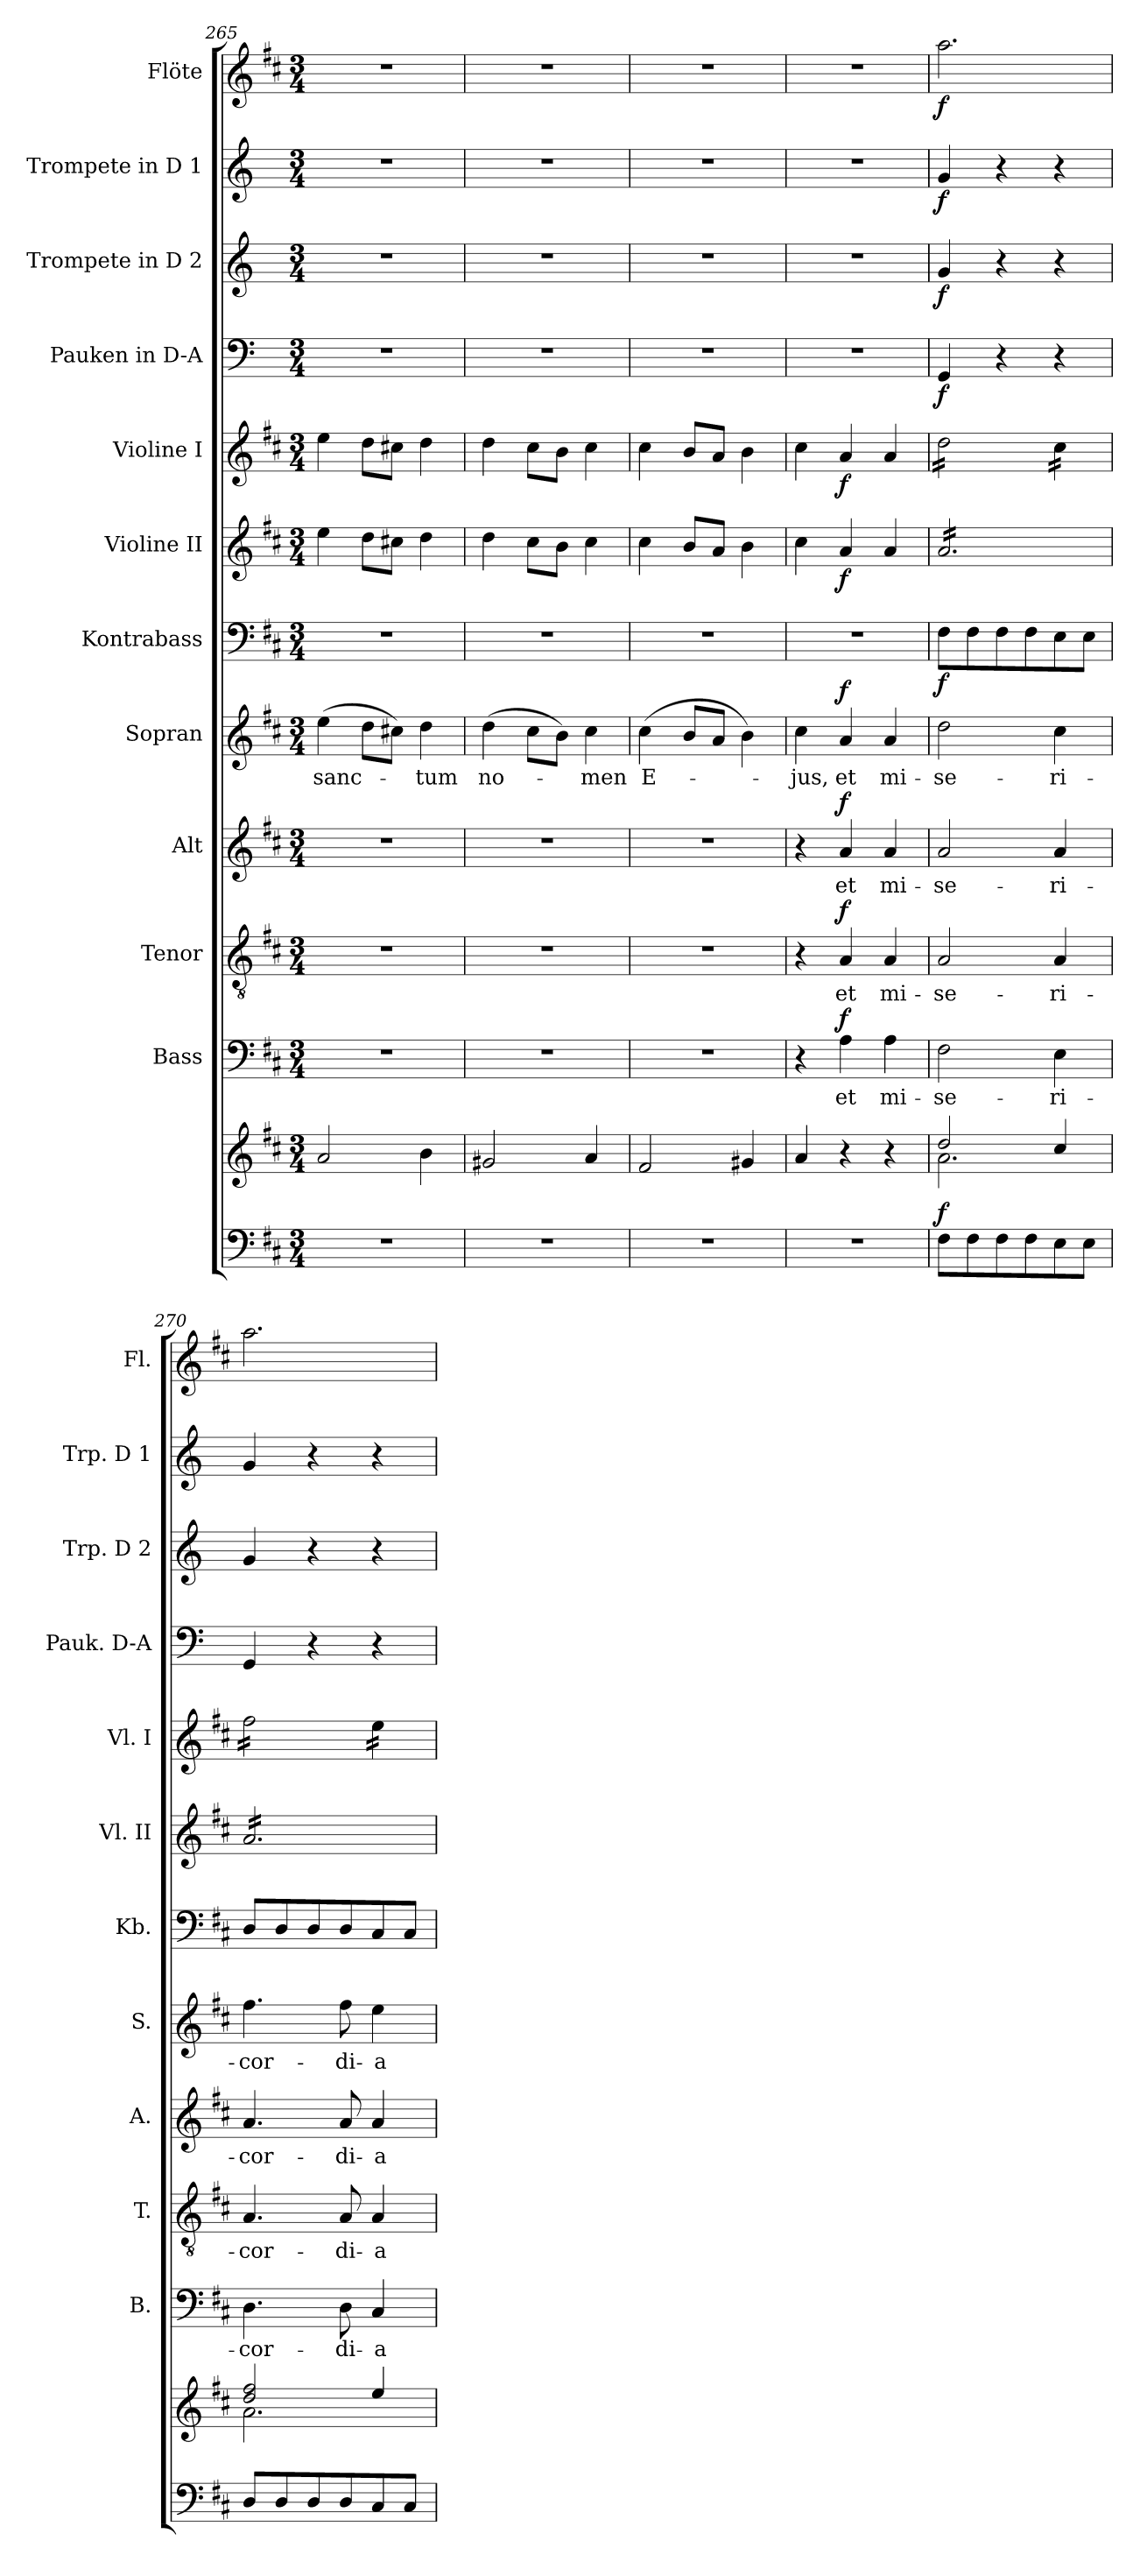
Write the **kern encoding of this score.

**kern	**kern	**dynam	**kern	**text	**dynam	**kern	**text	**dynam	**kern	**text	**dynam	**kern	**text	**dynam	**kern	**dynam	**kern	**dynam	**kern	**dynam	**kern	**dynam	**kern	**dynam	**kern	**dynam	**kern	**dynam
*part12	*part12	*part12	*part11	*part11	*part11	*part10	*part10	*part10	*part9	*part9	*part9	*part8	*part8	*part8	*part7	*part7	*part6	*part6	*part5	*part5	*part4	*part4	*part3	*part3	*part2	*part2	*part1	*part1
*staff13	*staff12	*staff12/13	*staff11	*staff11	*staff11	*staff10	*staff10	*staff10	*staff9	*staff9	*staff9	*staff8	*staff8	*staff8	*staff7	*staff7	*staff6	*staff6	*staff5	*staff5	*staff4	*staff4	*staff3	*staff3	*staff2	*staff2	*staff1	*staff1
*	*	*	*I"Bass	*	*	*I"Tenor	*	*	*I"Alt	*	*	*I"Sopran	*	*	*I"Kontrabass	*	*I"Violine II	*	*I"Violine I	*	*I"Pauken in D-A	*	*I"Trompete in D 2	*	*I"Trompete in D 1	*	*I"Flöte	*
*	*	*	*I'B.	*	*	*I'T.	*	*	*I'A.	*	*	*I'S.	*	*	*I'Kb.	*	*I'Vl. II	*	*I'Vl. I	*	*I'Pauk. D-A	*	*I'Trp. D 2	*	*I'Trp. D 1	*	*I'Fl.	*
*clefF4	*clefG2	*	*clefF4	*	*	*clefGv2	*	*	*clefG2	*	*	*clefG2	*	*	*clefF4	*	*clefG2	*	*clefG2	*	*clefF4	*	*clefG2	*	*clefG2	*	*clefG2	*
*	*	*	*	*	*	*	*	*	*	*	*	*	*	*	*ITrd7c12	*	*	*	*	*	*ITrd-1c-2	*	*ITrd-1c-2	*	*ITrd-1c-2	*	*	*
*k[f#c#]	*k[f#c#]	*	*k[f#c#]	*	*	*k[f#c#]	*	*	*k[f#c#]	*	*	*k[f#c#]	*	*	*k[f#c#]	*	*k[f#c#]	*	*k[f#c#]	*	*k[f#c#]	*	*k[f#c#]	*	*k[f#c#]	*	*k[f#c#]	*
*D:	*D:	*	*D:	*	*	*D:	*	*	*D:	*	*	*D:	*	*	*D:	*	*D:	*	*D:	*	*D:	*	*D:	*	*D:	*	*D:	*
*M3/4	*M3/4	*	*M3/4	*	*	*M3/4	*	*	*M3/4	*	*	*M3/4	*	*	*M3/4	*	*M3/4	*	*M3/4	*	*M3/4	*	*M3/4	*	*M3/4	*	*M3/4	*
=265	=265	=265	=265	=265	=265	=265	=265	=265	=265	=265	=265	=265	=265	=265	=265	=265	=265	=265	=265	=265	=265	=265	=265	=265	=265	=265	=265	=265
!	!	!	!	!	!	!	!	!	!	!	!	!	!LO:LY:b	!	!	!	!	!	!	!	!	!	!	!	!	!	!	!
2.r	2a/	.	2.r	.	.	2.r	.	.	2.r	.	.	(>4ee\	sanc-	.	2.r	.	4ee\	.	4ee\	.	2.r	.	2.r	.	2.r	.	2.r	.
.	.	.	.	.	.	.	.	.	.	.	.	8dd\L	.	.	.	.	8dd\L	.	8dd\L	.	.	.	.	.	.	.	.	.
.	.	.	.	.	.	.	.	.	.	.	.	8cc#X\J)	.	.	.	.	8cc#X\J	.	8cc#X\J	.	.	.	.	.	.	.	.	.
!	!	!	!	!	!	!	!	!	!	!	!	!	!LO:LY:b	!	!	!	!	!	!	!	!	!	!	!	!	!	!	!
.	4b\	.	.	.	.	.	.	.	.	.	.	4dd\	-tum	.	.	.	4dd\	.	4dd\	.	.	.	.	.	.	.	.	.
=266	=266	=266	=266	=266	=266	=266	=266	=266	=266	=266	=266	=266	=266	=266	=266	=266	=266	=266	=266	=266	=266	=266	=266	=266	=266	=266	=266	=266
!	!	!	!	!	!	!	!	!	!	!	!	!	!LO:LY:b	!	!	!	!	!	!	!	!	!	!	!	!	!	!	!
2.r	2g#X/	.	2.r	.	.	2.r	.	.	2.r	.	.	(>4dd\	no-	.	2.r	.	4dd\	.	4dd\	.	2.r	.	2.r	.	2.r	.	2.r	.
.	.	.	.	.	.	.	.	.	.	.	.	8cc#\L	.	.	.	.	8cc#\L	.	8cc#\L	.	.	.	.	.	.	.	.	.
.	.	.	.	.	.	.	.	.	.	.	.	8b\J)	.	.	.	.	8b\J	.	8b\J	.	.	.	.	.	.	.	.	.
!	!	!	!	!	!	!	!	!	!	!	!	!	!LO:LY:b	!	!	!	!	!	!	!	!	!	!	!	!	!	!	!
.	4a/	.	.	.	.	.	.	.	.	.	.	4cc#\	-men	.	.	.	4cc#\	.	4cc#\	.	.	.	.	.	.	.	.	.
=267	=267	=267	=267	=267	=267	=267	=267	=267	=267	=267	=267	=267	=267	=267	=267	=267	=267	=267	=267	=267	=267	=267	=267	=267	=267	=267	=267	=267
!	!	!	!	!	!	!	!	!	!	!	!	!	!LO:LY:b	!	!	!	!	!	!	!	!	!	!	!	!	!	!	!
2.r	2f#/	.	2.r	.	.	2.r	.	.	2.r	.	.	(>4cc#\	E-	.	2.r	.	4cc#\	.	4cc#\	.	2.r	.	2.r	.	2.r	.	2.r	.
.	.	.	.	.	.	.	.	.	.	.	.	8b/L	.	.	.	.	8b/L	.	8b/L	.	.	.	.	.	.	.	.	.
.	.	.	.	.	.	.	.	.	.	.	.	8a/J	.	.	.	.	8a/J	.	8a/J	.	.	.	.	.	.	.	.	.
.	4g#X/	.	.	.	.	.	.	.	.	.	.	4b\)	.	.	.	.	4b\	.	4b\	.	.	.	.	.	.	.	.	.
=268	=268	=268	=268	=268	=268	=268	=268	=268	=268	=268	=268	=268	=268	=268	=268	=268	=268	=268	=268	=268	=268	=268	=268	=268	=268	=268	=268	=268
!	!	!	!	!	!	!	!	!	!	!	!	!	!LO:LY:b	!	!	!	!	!	!	!	!	!	!	!	!	!	!	!
2.r	4a/	.	4r	.	.	4r	.	.	4r	.	.	4cc#\	-jus,	.	2.r	.	4cc#\	.	4cc#\	.	2.r	.	2.r	.	2.r	.	2.r	.
!	!	!	!	!LO:LY:b	!LO:DY:a	!	!LO:LY:b	!LO:DY:a	!	!LO:LY:b	!LO:DY:a	!	!LO:LY:b	!LO:DY:a	!	!	!	!LO:DY:b	!	!LO:DY:b	!	!	!	!	!	!	!	!
.	4r	.	4A\	et	f	4A/	et	f	4a/	et	f	4a/	et	f	.	.	4a/	f	4a/	f	.	.	.	.	.	.	.	.
!	!	!	!	!LO:LY:b	!	!	!LO:LY:b	!	!	!LO:LY:b	!	!	!LO:LY:b	!	!	!	!	!	!	!	!	!	!	!	!	!	!	!
.	4r	.	4A\	mi-	.	4A/	mi-	.	4a/	mi-	.	4a/	mi-	.	.	.	4a/	.	4a/	.	.	.	.	.	.	.	.	.
=269	=269	=269	=269	=269	=269	=269	=269	=269	=269	=269	=269	=269	=269	=269	=269	=269	=269	=269	=269	=269	=269	=269	=269	=269	=269	=269	=269	=269
*	*^	*	*	*	*	*	*	*	*	*	*	*	*	*	*	*	*	*	*	*	*	*	*	*	*	*	*	*
!	!	!	!LO:DY:a=2	!	!LO:LY:b	!	!	!LO:LY:b	!	!	!LO:LY:b	!	!	!LO:LY:b	!	!	!LO:DY:b	!	!	!	!	!	!LO:DY:b	!	!LO:DY:b	!	!LO:DY:b	!	!LO:DY:b
*	*	*	*	*	*	*	*	*	*	*	*	*	*	*	*	*	*	*tremolo	*	*	*	*	*	*	*	*	*	*	*
*	*	*	*	*	*	*	*	*	*	*	*	*	*	*	*	*	*	*	*	*tremolo	*	*	*	*	*	*	*	*	*
8F#\L	2dd/	2.a\	f	2F#\	-se-	.	2A/	-se-	.	2a/	-se-	.	2dd\	-se-	.	8FF#\L	f	16a/LL	.	16dd\LL	.	4AA/	f	4a/	f	4a/	f	2.aa\	f
.	.	.	.	.	.	.	.	.	.	.	.	.	.	.	.	.	.	16a/	.	16dd\	.	.	.	.	.	.	.	.	.
8F#\	.	.	.	.	.	.	.	.	.	.	.	.	.	.	.	8FF#\	.	16a/	.	16dd\	.	.	.	.	.	.	.	.	.
.	.	.	.	.	.	.	.	.	.	.	.	.	.	.	.	.	.	16a/	.	16dd\	.	.	.	.	.	.	.	.	.
8F#\	.	.	.	.	.	.	.	.	.	.	.	.	.	.	.	8FF#\	.	16a/	.	16dd\	.	4r	.	4r	.	4r	.	.	.
.	.	.	.	.	.	.	.	.	.	.	.	.	.	.	.	.	.	16a/	.	16dd\	.	.	.	.	.	.	.	.	.
8F#\	.	.	.	.	.	.	.	.	.	.	.	.	.	.	.	8FF#\	.	16a/	.	16dd\	.	.	.	.	.	.	.	.	.
.	.	.	.	.	.	.	.	.	.	.	.	.	.	.	.	.	.	16a/	.	16dd\JJ	.	.	.	.	.	.	.	.	.
!	!	!	!	!	!LO:LY:b	!	!	!LO:LY:b	!	!	!LO:LY:b	!	!	!LO:LY:b	!	!	!	!	!	!	!	!	!	!	!	!	!	!	!
8E\	4cc#/	.	.	4E\	-ri-	.	4A/	-ri-	.	4a/	-ri-	.	4cc#\	-ri-	.	8EE\	.	16a/	.	16cc#\LL	.	4r	.	4r	.	4r	.	.	.
.	.	.	.	.	.	.	.	.	.	.	.	.	.	.	.	.	.	16a/	.	16cc#\	.	.	.	.	.	.	.	.	.
8E\J	.	.	.	.	.	.	.	.	.	.	.	.	.	.	.	8EE\J	.	16a/	.	16cc#\	.	.	.	.	.	.	.	.	.
.	.	.	.	.	.	.	.	.	.	.	.	.	.	.	.	.	.	16a/JJ	.	16cc#\JJ	.	.	.	.	.	.	.	.	.
!!LO:PB:g=z
=270	=270	=270	=270	=270	=270	=270	=270	=270	=270	=270	=270	=270	=270	=270	=270	=270	=270	=270	=270	=270	=270	=270	=270	=270	=270	=270	=270	=270	=270
!	!	!	!	!	!LO:LY:b	!	!	!LO:LY:b	!	!	!LO:LY:b	!	!	!LO:LY:b	!	!	!	!	!	!	!	!	!	!	!	!	!	!	!
8D/L	2dd/ 2ff#/	2.a\	.	4.D\	-cor-	.	4.A/	-cor-	.	4.a/	-cor-	.	4.ff#\	-cor-	.	8DD/L	.	16a/LL	.	16ff#\LL	.	4AA/	.	4a/	.	4a/	.	2.aa\	.
.	.	.	.	.	.	.	.	.	.	.	.	.	.	.	.	.	.	16a/	.	16ff#\	.	.	.	.	.	.	.	.	.
8D/	.	.	.	.	.	.	.	.	.	.	.	.	.	.	.	8DD/	.	16a/	.	16ff#\	.	.	.	.	.	.	.	.	.
.	.	.	.	.	.	.	.	.	.	.	.	.	.	.	.	.	.	16a/	.	16ff#\	.	.	.	.	.	.	.	.	.
8D/	.	.	.	.	.	.	.	.	.	.	.	.	.	.	.	8DD/	.	16a/	.	16ff#\	.	4r	.	4r	.	4r	.	.	.
.	.	.	.	.	.	.	.	.	.	.	.	.	.	.	.	.	.	16a/	.	16ff#\	.	.	.	.	.	.	.	.	.
!	!	!	!	!	!LO:LY:b	!	!	!LO:LY:b	!	!	!LO:LY:b	!	!	!LO:LY:b	!	!	!	!	!	!	!	!	!	!	!	!	!	!	!
8D/	.	.	.	8D\	-di-	.	8A/	-di-	.	8a/	-di-	.	8ff#\	-di-	.	8DD/	.	16a/	.	16ff#\	.	.	.	.	.	.	.	.	.
.	.	.	.	.	.	.	.	.	.	.	.	.	.	.	.	.	.	16a/	.	16ff#\JJ	.	.	.	.	.	.	.	.	.
!	!	!	!	!	!LO:LY:b	!	!	!LO:LY:b	!	!	!LO:LY:b	!	!	!LO:LY:b	!	!	!	!	!	!	!	!	!	!	!	!	!	!	!
8C#/	4ee/	.	.	4C#/	-a	.	4A/	-a	.	4a/	-a	.	4ee\	-a	.	8CC#/	.	16a/	.	16ee\LL	.	4r	.	4r	.	4r	.	.	.
.	.	.	.	.	.	.	.	.	.	.	.	.	.	.	.	.	.	16a/	.	16ee\	.	.	.	.	.	.	.	.	.
8C#/J	.	.	.	.	.	.	.	.	.	.	.	.	.	.	.	8CC#/J	.	16a/	.	16ee\	.	.	.	.	.	.	.	.	.
.	.	.	.	.	.	.	.	.	.	.	.	.	.	.	.	.	.	16a/JJ	.	16ee\JJ	.	.	.	.	.	.	.	.	.
*	*	*	*	*	*	*	*	*	*	*	*	*	*	*	*	*	*	*	*	*Xtremolo	*	*	*	*	*	*	*	*	*
*	*	*	*	*	*	*	*	*	*	*	*	*	*	*	*	*	*	*Xtremolo	*	*	*	*	*	*	*	*	*	*	*
*	*v	*v	*	*	*	*	*	*	*	*	*	*	*	*	*	*	*	*	*	*	*	*	*	*	*	*	*	*	*
=	=	=	=	=	=	=	=	=	=	=	=	=	=	=	=	=	=	=	=	=	=	=	=	=	=	=	=	=
*-	*-	*-	*-	*-	*-	*-	*-	*-	*-	*-	*-	*-	*-	*-	*-	*-	*-	*-	*-	*-	*-	*-	*-	*-	*-	*-	*-	*-
